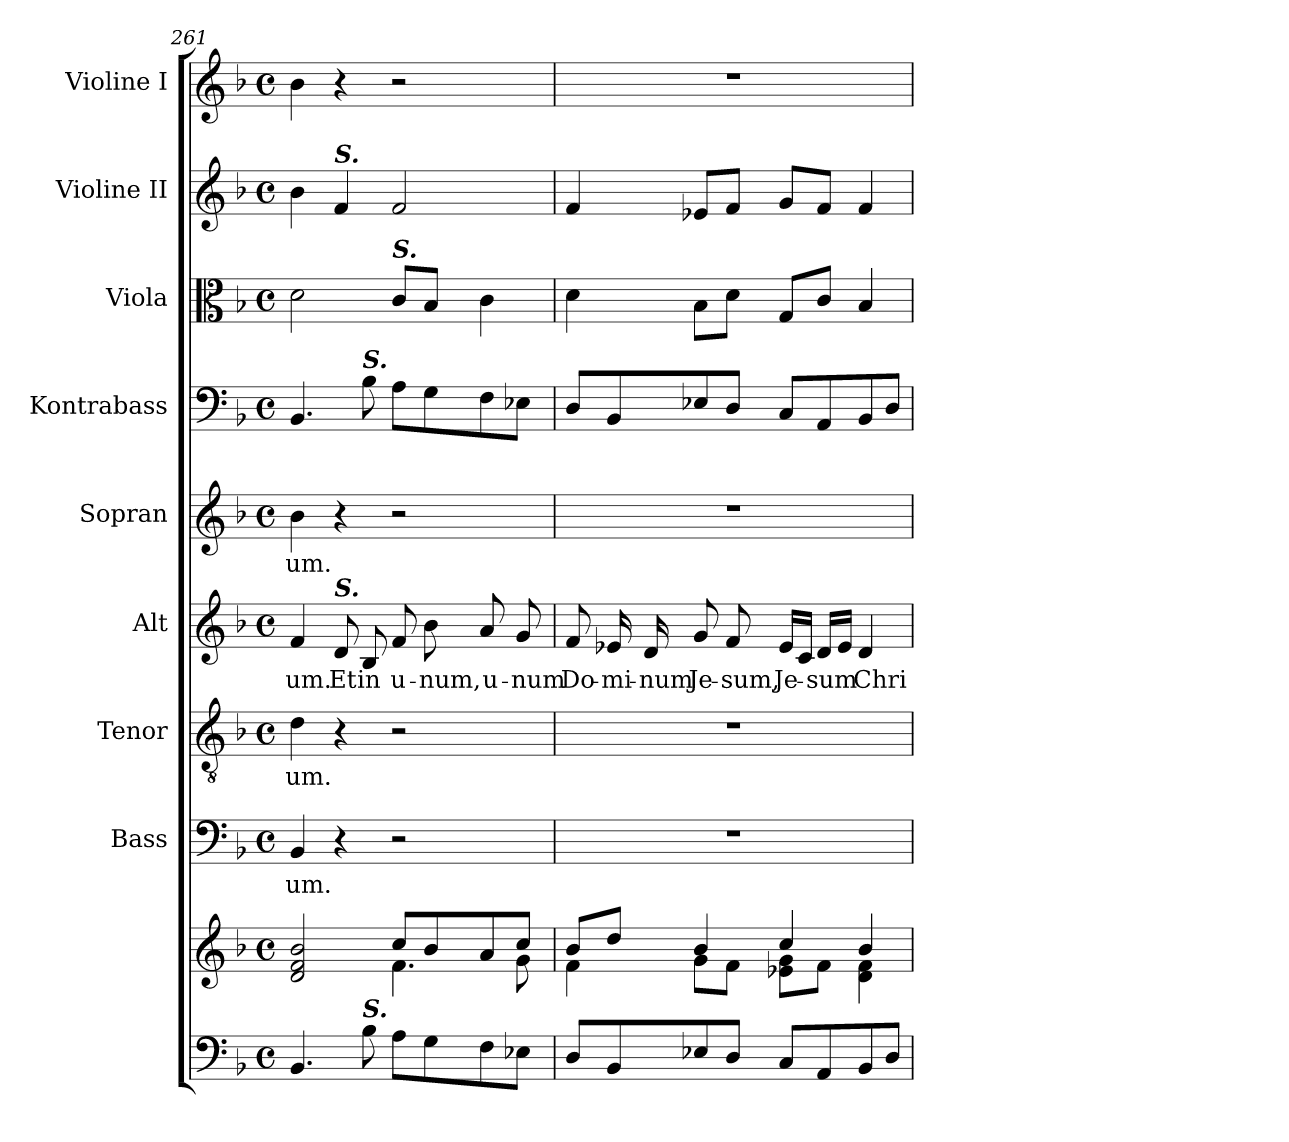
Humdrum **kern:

**kern	**kern	**kern	**text	**kern	**text	**kern	**text	**kern	**text	**kern	**kern	**kern	**kern
*part9	*part9	*part8	*part8	*part7	*part7	*part6	*part6	*part5	*part5	*part4	*part3	*part2	*part1
*staff10	*staff9	*staff8	*staff8	*staff7	*staff7	*staff6	*staff6	*staff5	*staff5	*staff4	*staff3	*staff2	*staff1
*	*	*I"Bass	*	*I"Tenor	*	*I"Alt	*	*I"Sopran	*	*I"Kontrabass	*I"Viola	*I"Violine II	*I"Violine I
*	*	*I'B.	*	*I'T.	*	*I'A.	*	*I'S.	*	*I'Kb.	*I'Vla.	*I'Vl. II	*I'Vl. I
*clefF4	*clefG2	*clefF4	*	*clefGv2	*	*clefG2	*	*clefG2	*	*clefF4	*clefC3	*clefG2	*clefG2
*	*	*	*	*	*	*	*	*	*	*ITrd7c12	*	*	*
*k[b-]	*k[b-]	*k[b-]	*	*k[b-]	*	*k[b-]	*	*k[b-]	*	*k[b-]	*k[b-]	*k[b-]	*k[b-]
*F:	*F:	*F:	*	*F:	*	*F:	*	*F:	*	*F:	*F:	*F:	*F:
*M4/4	*M4/4	*M4/4	*	*M4/4	*	*M4/4	*	*M4/4	*	*M4/4	*M4/4	*M4/4	*M4/4
*met(c)	*met(c)	*met(c)	*	*met(c)	*	*met(c)	*	*met(c)	*	*met(c)	*met(c)	*met(c)	*met(c)
=261	=261	=261	=261	=261	=261	=261	=261	=261	=261	=261	=261	=261	=261
*	*^	*	*	*	*	*	*	*	*	*	*	*	*
!	!	!	!	!LO:LY:b	!	!LO:LY:b	!	!LO:LY:b	!	!LO:LY:b	!	!	!	!
4.BB-/	2d/ 2f/ 2b-/	2ryy	4BB-/	-um.	4d\	-um.	4f/	-um.	4b-\	-um.	4.BBB-/	2d\	4b-\	4b-\
!	!	!	!	!	!	!	!	!	!	!	!	!	!LO:TX:a:Bi:t=S.	!
!	!	!	!	!	!	!	!LO:TX:a:Bi:t=S.	!	!	!	!	!	!	!
!	!	!	!	!	!	!	!	!LO:LY:b	!	!	!	!	!	!
.	.	.	4r	.	4r	.	8d/	Et	4r	.	.	.	4f/	4r
!	!	!	!	!	!	!	!	!	!	!	!LO:TX:a:Bi:t=S.	!	!	!
!LO:TX:a:Bi:t=S.	!	!	!	!	!	!	!	!	!	!	!	!	!	!
!	!	!	!	!	!	!	!	!LO:LY:b	!	!	!	!	!	!
8B-\	.	.	.	.	.	.	8B-/	in	.	.	8BB-\	.	.	.
!	!	!	!	!	!	!	!	!	!	!	!	!LO:TX:a:Bi:t=S.	!	!
!	!	!	!	!	!	!	!	!LO:LY:b	!	!	!	!	!	!
8A\L	8cc/L	4.f\	2r	.	2r	.	8f/	u-	2r	.	8AA\L	8c/L	2f/	2r
!	!	!	!	!	!	!	!	!LO:LY:b	!	!	!	!	!	!
8G\	8b-/	.	.	.	.	.	8b-\	-num,	.	.	8GG\	8B-/J	.	.
!	!	!	!	!	!	!	!	!LO:LY:b	!	!	!	!	!	!
8F\	8a/	.	.	.	.	.	8a/	u-	.	.	8FF\	4c\	.	.
!	!	!	!	!	!	!	!	!LO:LY:b	!	!	!	!	!	!
8E-X\J	8cc/J	8g\	.	.	.	.	8g/	-num	.	.	8EE-X\J	.	.	.
=262	=262	=262	=262	=262	=262	=262	=262	=262	=262	=262	=262	=262	=262	=262
!	!	!	!	!	!	!	!	!LO:LY:b	!	!	!	!	!	!
8D/L	8b-/L	4f\	1r	.	1r	.	8f/	Do-	1r	.	8DD/L	4d\	4f/	1r
!	!	!	!	!	!	!	!	!LO:LY:b	!	!	!	!	!	!
8BB-/	8dd/J	.	.	.	.	.	16e-X/	-mi-	.	.	8BBB-/	.	.	.
!	!	!	!	!	!	!	!	!LO:LY:b	!	!	!	!	!	!
.	.	.	.	.	.	.	16d/	-num	.	.	.	.	.	.
!	!	!	!	!	!	!	!	!LO:LY:b	!	!	!	!	!	!
8E-X/	4b-/	8g\L	.	.	.	.	8g/	Je-	.	.	8EE-X/	8B-\L	8e-X/L	.
!	!	!	!	!	!	!	!	!LO:LY:b	!	!	!	!	!	!
8D/J	.	8f\J	.	.	.	.	8f/	-sum,	.	.	8DD/J	8d\J	8f/J	.
!	!	!	!	!	!	!	!	!LO:LY:b	!	!	!	!	!	!
8C/L	4cc/	8e-X\ 8g\L	.	.	.	.	16e-/LL	Je-	.	.	8CC/L	8G/L	8g/L	.
.	.	.	.	.	.	.	16c/JJ	.	.	.	.	.	.	.
!	!	!	!	!	!	!	!	!LO:LY:b	!	!	!	!	!	!
8AA/	.	8f\J	.	.	.	.	16d/LL	-sum	.	.	8AAA/	8c/J	8f/J	.
.	.	.	.	.	.	.	16e-/JJ	.	.	.	.	.	.	.
!	!	!	!	!	!	!	!	!LO:LY:b	!	!	!	!	!	!
8BB-/	4b-/	4d\ 4f\	.	.	.	.	4d/	Chri-	.	.	8BBB-/	4B-/	4f/	.
8D/J	.	.	.	.	.	.	.	.	.	.	8DD/J	.	.	.
*	*v	*v	*	*	*	*	*	*	*	*	*	*	*	*
=	=	=	=	=	=	=	=	=	=	=	=	=	=
*-	*-	*-	*-	*-	*-	*-	*-	*-	*-	*-	*-	*-	*-
